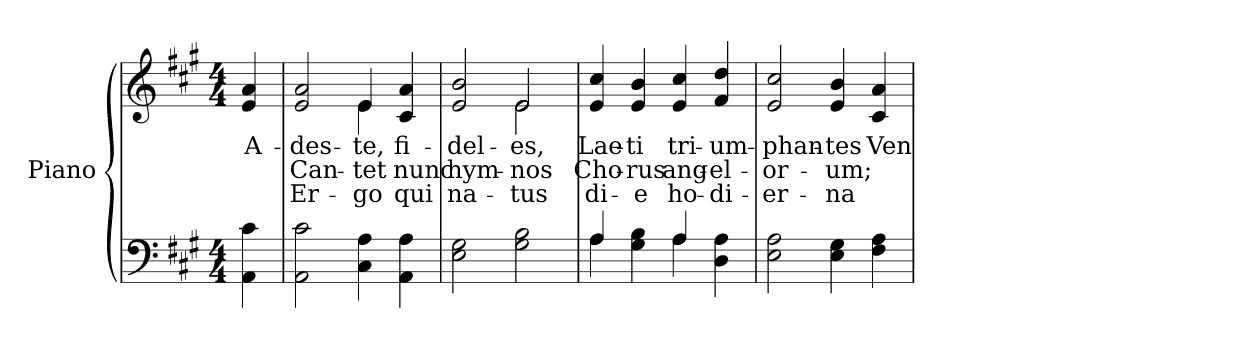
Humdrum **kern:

**kern	**kern	**text	**text	**text
*part2	*part1	*part1	*part1	*part1
*staff2	*staff1	*staff1	*staff1	*staff1
*I"Piano	*I"Piano	*	*	*
*I'Pno	*I'Pno	*	*	*
*clefF4	*clefG2	*	*	*
*k[f#c#g#]	*k[f#c#g#]	*	*	*
*A:	*A:	*	*	*
*M4/4	*M4/4	*	*	*
=1	=1	=1	=1	=1
4AA\ 4c#\	4e/ 4a/	A-	.	.
=2	=2	=2	=2	=2
*	*^	*	*	*
2AA\ 2c#\	2e/ 2a/	2ryy	-des-	Can-	Er-
4C#\ 4A\	4e/	4e\	-te,	-tet	-go
4AA\ 4A\	4c#/ 4a/	4ryy	fi-	nunc	qui
=3	=3	=3	=3	=3	=3
2E\ 2G#\	2e/ 2b/	2ryy	-del-	hym-	na-
2G#\ 2B\	2e/	2e\	-es,	-nos	-tus
*	*v	*v	*	*	*
=4	=4	=4	=4	=4
*^	*	*	*	*
4A/	4A\	4e/ 4cc#/	Lae-	Cho-	di-
4G#\ 4B\	4ryy	4e/ 4b/	-ti	-rus	-e
4A/	4A\	4e/ 4cc#/	tri-	ang-	ho-
4D\ 4A\	4ryy	4f#/ 4dd/	-um-	-el-	-di-
*v	*v	*	*	*	*
=5	=5	=5	=5	=5
2E\ 2A\	2e/ 2cc#/	-phan-	-or-	-er-
4E\ 4G#\	4e/ 4b/	-tes	-um;	-na
4F#\ 4A\	4c#/ 4a/	Ven	.	.
=	=	=	=	=
*-	*-	*-	*-	*-
